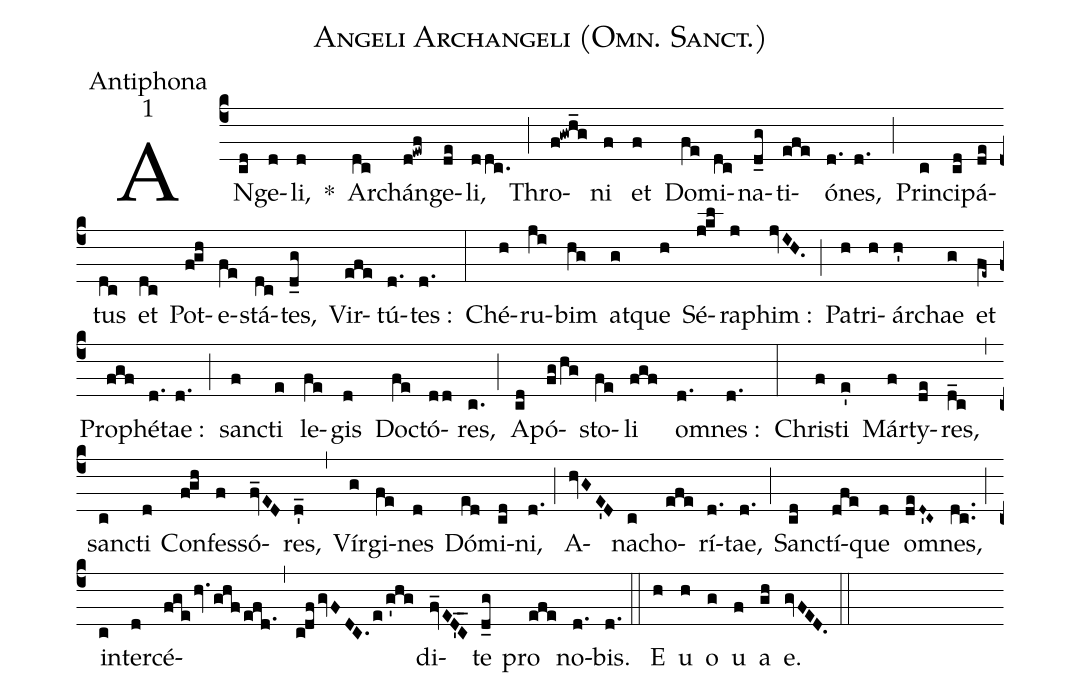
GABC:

name:Angeli Archangeli (Omn. Sanct.);
office-part:Antiphona;
mode:1;
%%
(c4) AN(cd)ge(d)li,(d) *() Arch(dc)án(d!ewf)ge(de)li,(ddc.) (;) Thro(f!gwh_g)ni(f) et(f) Do(fe)mi(dc)na(d_g)ti(efe)ó(d.)nes,(d.) (;) Prin(c)ci(cd)pá(de)tus(dc) et(dc) Pot(fgh)e(fe)stá(dc)tes,(d_g) Vir(efe)tú(d.)tes :(d.) (:) Ché(h)ru(ji)bim(hg) at(g)que(h) Sé(jkl)ra(j)phim :(jvIH.) (;) Pa(h)tri(h)ár(h')chae(g) et(fe~) Pro(fgf)phé(d.)tae :(d.) (;) san(f)cti(e) le(fe)gis(d) Do(fe)ctó(dd)res,(c.) (;) A(cd)pó(fg/hg)sto(fe)li(fgf) o(d.)mnes :(d.) (:) Chri(f)sti(e') Már(f)ty(de)res,(d_c) (,) san(c)cti(d) Con(fgh)fes(f)só(fv_ED)res,(d'_) (,) Vír(g)gi(fe)nes(d) Dó(ed)mi(cd)ni,(d.) (;) A(hvGE'D)na(c)cho(efe)rí(d.)tae,(d.) (;) San(cd)ctí(dfe)que(d) o(deD~'C~)mnes,(dc..) (;) in(c)ter(d)cé(fgehv.ghfefd.1)(,)(cdfgvFDC.e/g'hg)di(fv_ED'_5C_)te(d_g) pro(efe) no(d.)bis.(d.) (::) <eu>E(h) u(h) o(g) u(f) a(gh) e.</eu>(gvFED.) (::)
